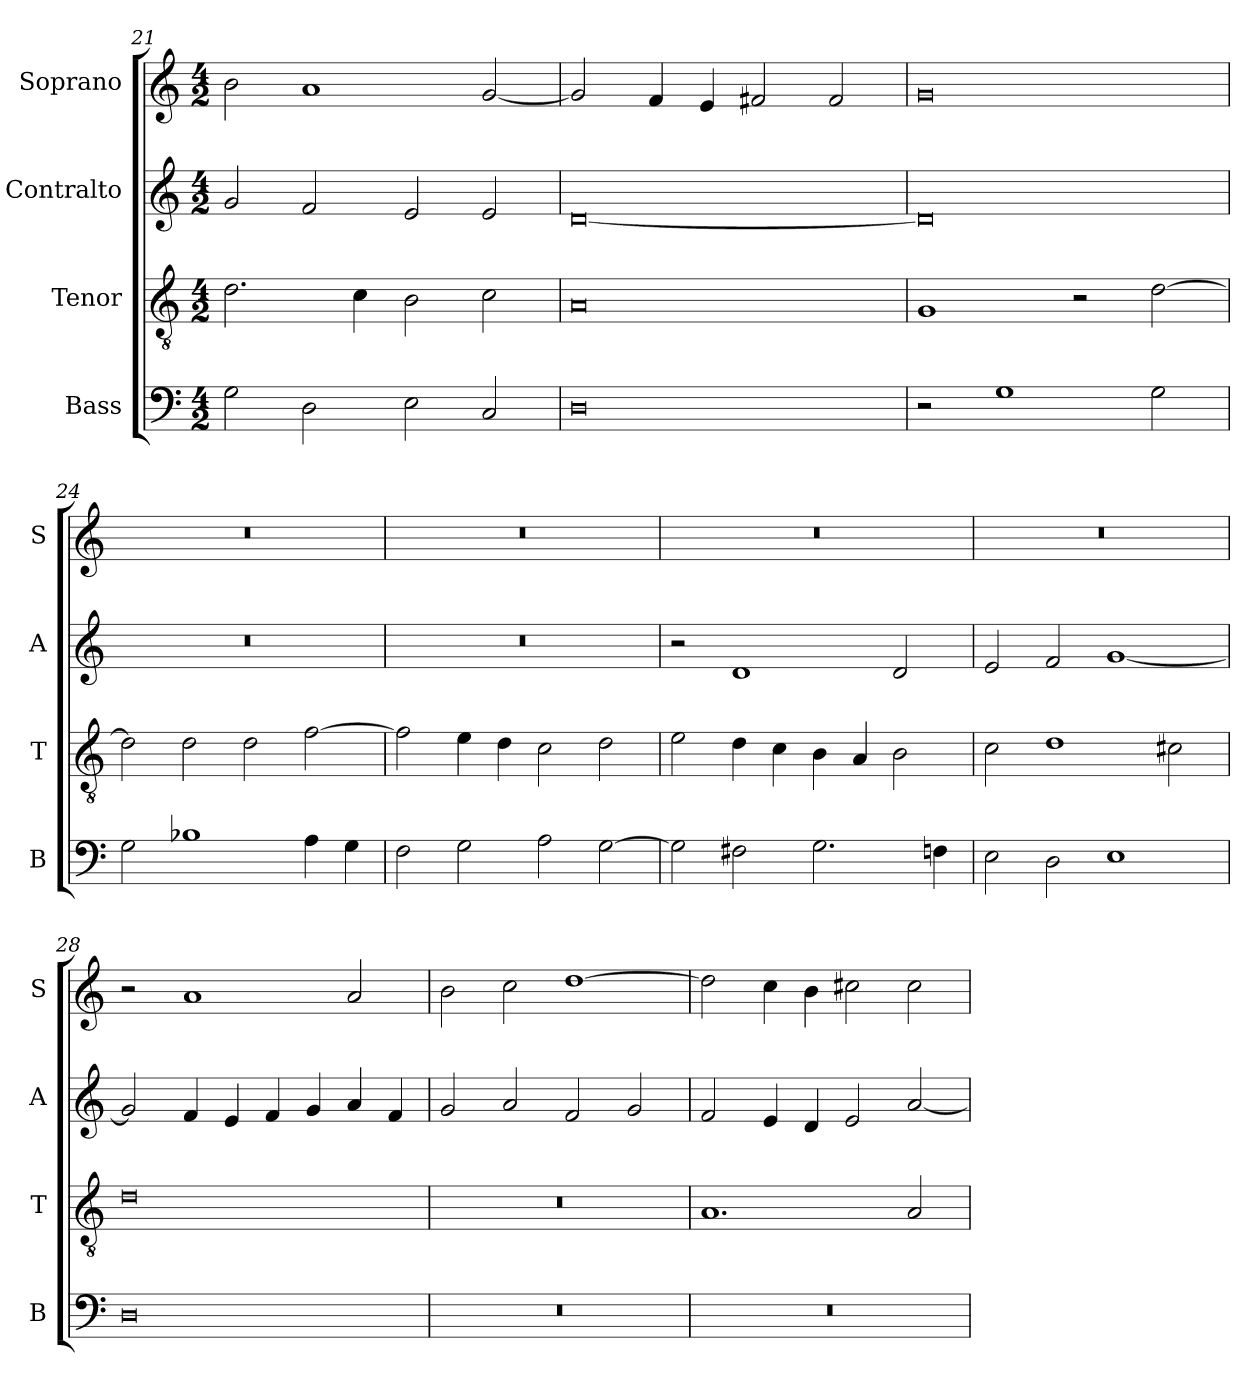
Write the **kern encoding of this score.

**kern	**kern	**kern	**kern
*part4	*part3	*part2	*part1
*staff4	*staff3	*staff2	*staff1
*I"Bass	*I"Tenor	*I"Contralto	*I"Soprano
*I'B	*I'T	*I'A	*I'S
*clefF4	*clefGv2	*clefG2	*clefG2
*k[]	*k[]	*k[]	*k[]
*G:mix	*G:mix	*G:mix	*G:mix
*M4/2	*M4/2	*M4/2	*M4/2
=21	=21	=21	=21
2G	2.d	2g	2b
2D	.	2f	1a
.	4c	.	.
2E	2B	2e	.
2C	2c	2e	[2g
=22	=22	=22	=22
0D	0A	[0d	2g]
.	.	.	4f
.	.	.	4e
.	.	.	2f#X
.	.	.	2f#
=23	=23	=23	=23
2r	1G	0d]	0g
1G	.	.	.
.	2r	.	.
2G	[2d	.	.
=24	=24	=24	=24
2G	2d]	0r	0r
1B-X	2d	.	.
.	2d	.	.
4A	[2f	.	.
4G	.	.	.
=25	=25	=25	=25
2F	2f]	0r	0r
2G	4e	.	.
.	4d	.	.
2A	2c	.	.
[2G	2d	.	.
=26	=26	=26	=26
2G]	2e	2r	0r
2F#X	4d	1d	.
.	4c	.	.
2.G	4B	.	.
.	4A	.	.
.	2B	2d	.
4Fn	.	.	.
=27	=27	=27	=27
2E	2c	2e	0r
2D	1d	2f	.
1E	.	[1g	.
.	2c#X	.	.
=28	=28	=28	=28
0D	0d	2g]	2r
.	.	4f	1a
.	.	4e	.
.	.	4f	.
.	.	4g	.
.	.	4a	2a
.	.	4f	.
=29	=29	=29	=29
0r	0r	2g	2b
.	.	2a	2cc
.	.	2f	[1dd
.	.	2g	.
=30	=30	=30	=30
0r	1.A	2f	2dd]
.	.	4e	4cc
.	.	4d	4b
.	.	2e	2cc#X
.	2A	[2a	2cc#
=	=	=	=
*-	*-	*-	*-
